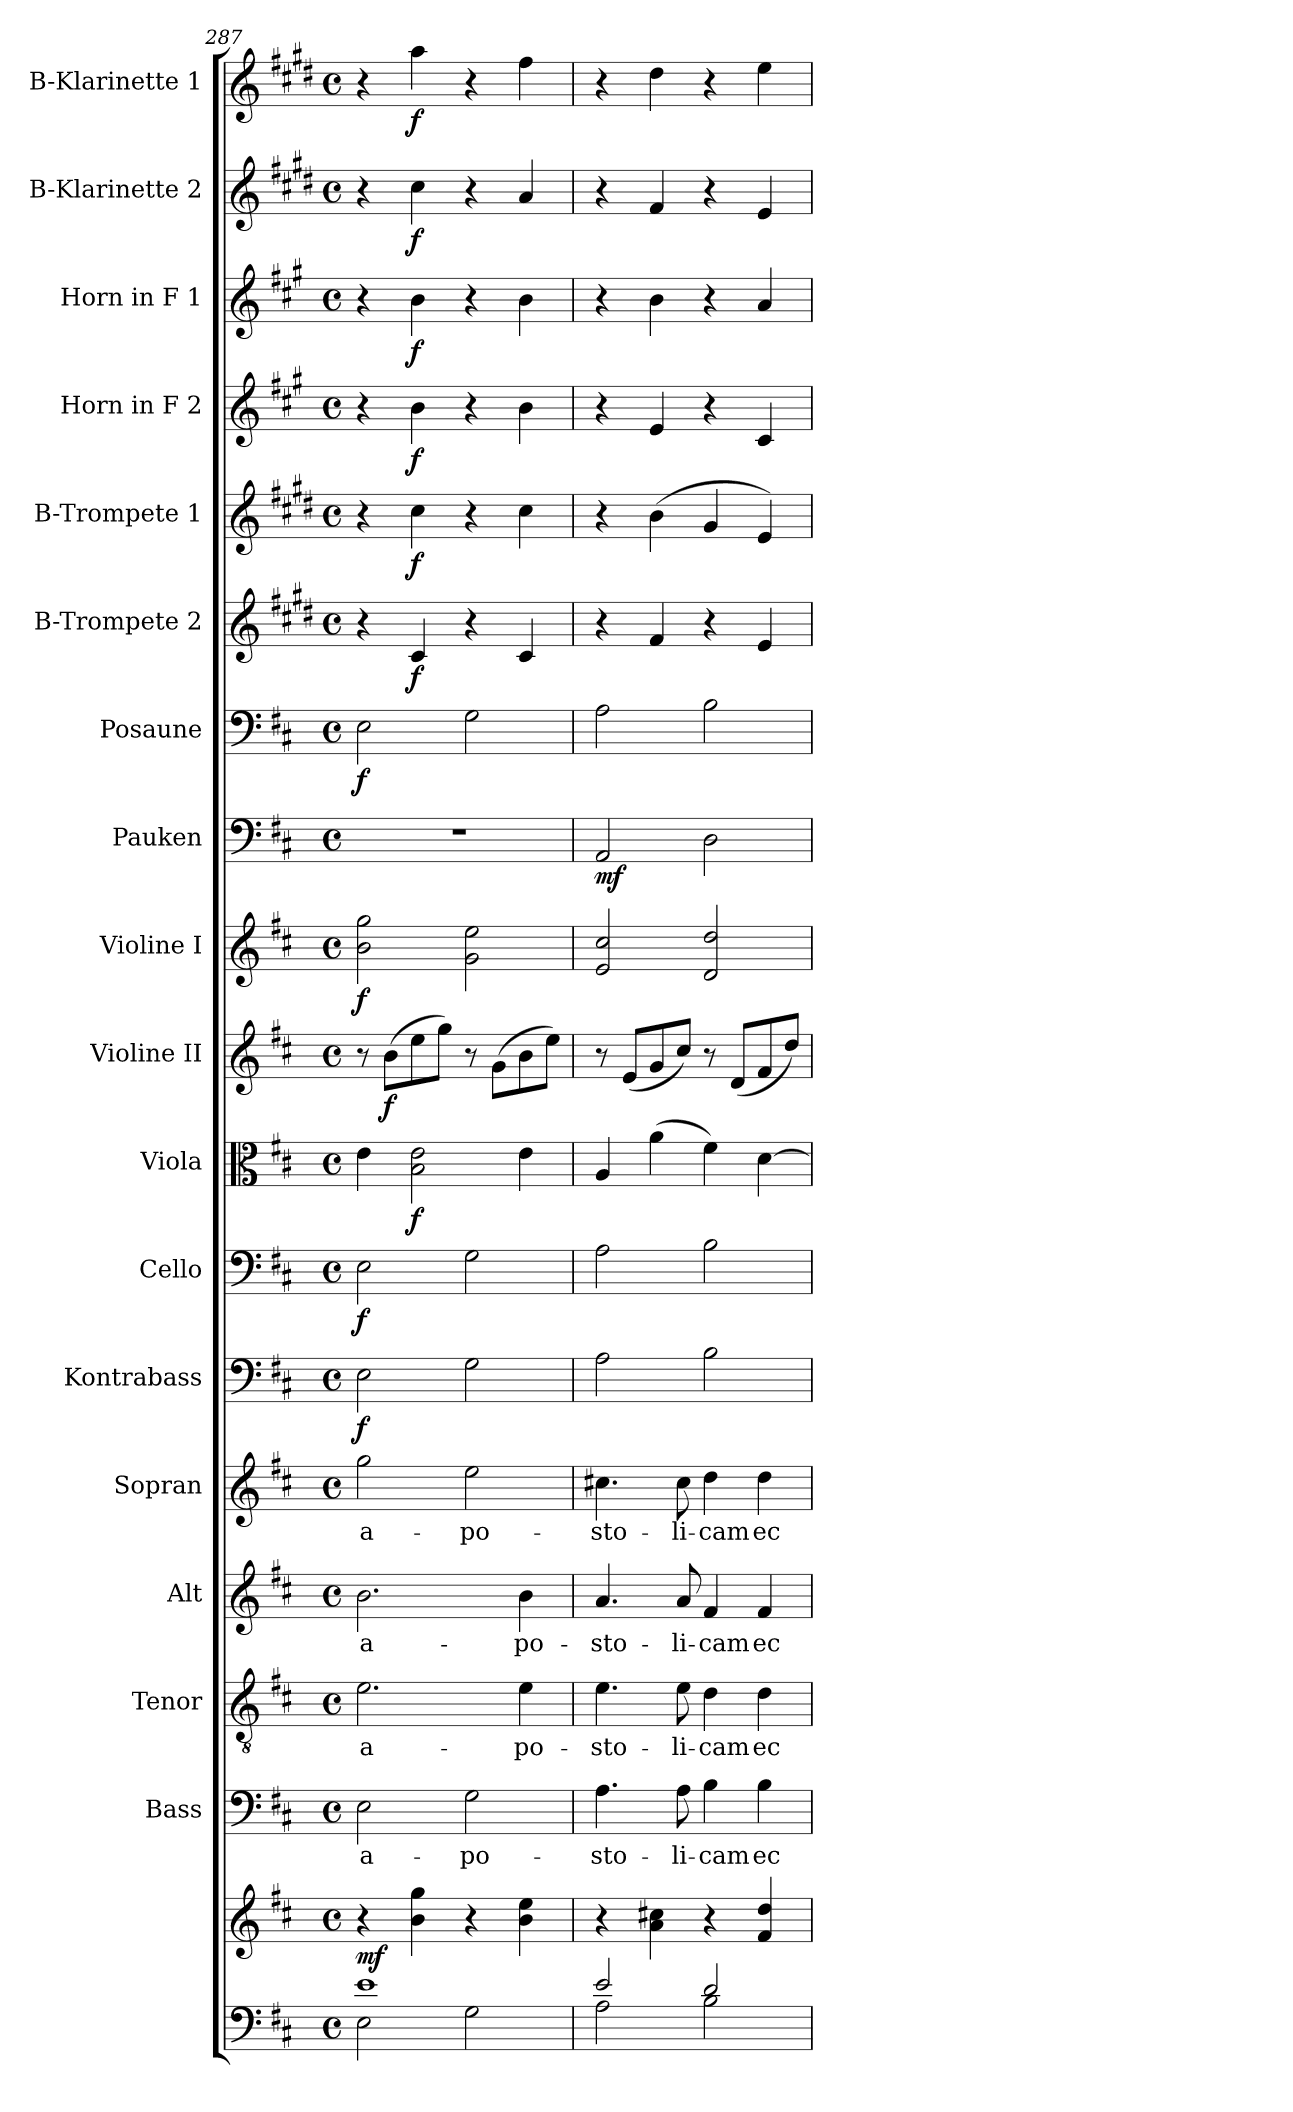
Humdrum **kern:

**kern	**kern	**dynam	**kern	**text	**kern	**text	**kern	**text	**kern	**text	**kern	**dynam	**kern	**dynam	**kern	**dynam	**kern	**dynam	**kern	**dynam	**kern	**dynam	**kern	**dynam	**kern	**dynam	**kern	**dynam	**kern	**dynam	**kern	**dynam	**kern	**dynam	**kern	**dynam
*part18	*part18	*part18	*part17	*part17	*part16	*part16	*part15	*part15	*part14	*part14	*part13	*part13	*part12	*part12	*part11	*part11	*part10	*part10	*part9	*part9	*part8	*part8	*part7	*part7	*part6	*part6	*part5	*part5	*part4	*part4	*part3	*part3	*part2	*part2	*part1	*part1
*staff19	*staff18	*staff18/19	*staff17	*staff17	*staff16	*staff16	*staff15	*staff15	*staff14	*staff14	*staff13	*staff13	*staff12	*staff12	*staff11	*staff11	*staff10	*staff10	*staff9	*staff9	*staff8	*staff8	*staff7	*staff7	*staff6	*staff6	*staff5	*staff5	*staff4	*staff4	*staff3	*staff3	*staff2	*staff2	*staff1	*staff1
*	*	*	*I"Bass	*	*I"Tenor	*	*I"Alt	*	*I"Sopran	*	*I"Kontrabass	*	*I"Cello	*	*I"Viola	*	*I"Violine II	*	*I"Violine I	*	*I"Pauken	*	*I"Posaune	*	*I"B-Trompete 2	*	*I"B-Trompete 1	*	*I"Horn in F 2	*	*I"Horn in F 1	*	*I"B-Klarinette 2	*	*I"B-Klarinette 1	*
*	*	*	*I'B.	*	*I'T.	*	*I'A.	*	*I'S.	*	*I'Kb.	*	*	*	*I'Vla.	*	*I'Vl. II	*	*I'Vl. I	*	*I'Pk.	*	*I'Pos.	*	*I'B Trp. 2	*	*I'B Trp. 1	*	*	*	*	*	*I'B Kl. 2	*	*I'B Kl. 1	*
!!LO:PB:g=z
*clefF4	*clefG2	*	*clefF4	*	*clefGv2	*	*clefG2	*	*clefG2	*	*clefF4	*	*clefF4	*	*clefC3	*	*clefG2	*	*clefG2	*	*clefF4	*	*clefF4	*	*clefG2	*	*clefG2	*	*clefG2	*	*clefG2	*	*clefG2	*	*clefG2	*
*	*	*	*	*	*	*	*	*	*	*	*ITrd7c12	*	*	*	*	*	*	*	*	*	*	*	*	*	*ITrd1c2	*	*ITrd1c2	*	*ITrd4c7	*	*ITrd4c7	*	*ITrd1c2	*	*ITrd1c2	*
*k[f#c#]	*k[f#c#]	*	*k[f#c#]	*	*k[f#c#]	*	*k[f#c#]	*	*k[f#c#]	*	*k[f#c#]	*	*k[f#c#]	*	*k[f#c#]	*	*k[f#c#]	*	*k[f#c#]	*	*k[f#c#]	*	*k[f#c#]	*	*k[f#c#]	*	*k[f#c#]	*	*k[f#c#]	*	*k[f#c#]	*	*k[f#c#]	*	*k[f#c#]	*
*D:	*D:	*	*D:	*	*D:	*	*D:	*	*D:	*	*D:	*	*D:	*	*D:	*	*D:	*	*D:	*	*D:	*	*D:	*	*D:	*	*D:	*	*D:	*	*D:	*	*D:	*	*D:	*
*M4/4	*M4/4	*	*M4/4	*	*M4/4	*	*M4/4	*	*M4/4	*	*M4/4	*	*M4/4	*	*M4/4	*	*M4/4	*	*M4/4	*	*M4/4	*	*M4/4	*	*M4/4	*	*M4/4	*	*M4/4	*	*M4/4	*	*M4/4	*	*M4/4	*
*met(c)	*met(c)	*	*met(c)	*	*met(c)	*	*met(c)	*	*met(c)	*	*met(c)	*	*met(c)	*	*met(c)	*	*met(c)	*	*met(c)	*	*met(c)	*	*met(c)	*	*met(c)	*	*met(c)	*	*met(c)	*	*met(c)	*	*met(c)	*	*met(c)	*
=287	=287	=287	=287	=287	=287	=287	=287	=287	=287	=287	=287	=287	=287	=287	=287	=287	=287	=287	=287	=287	=287	=287	=287	=287	=287	=287	=287	=287	=287	=287	=287	=287	=287	=287	=287	=287
*^	*	*	*	*	*	*	*	*	*	*	*	*	*	*	*	*	*	*	*	*	*	*	*	*	*	*	*	*	*	*	*	*	*	*	*	*
!	!	!	!LO:DY:b	!	!LO:LY:b	!	!LO:LY:b	!	!LO:LY:b	!	!LO:LY:b	!	!LO:DY:b	!	!LO:DY:b	!	!	!	!	!	!LO:DY:b	!	!	!	!LO:DY:b	!	!	!	!	!	!	!	!	!	!	!	!
1e	2E\	4r	mf	2E\	a-	2.e\	a-	2.b\	a-	2gg\	a-	2EE\	f	2E\	f	4e\	.	8r	.	2b\ 2gg\	f	1r	.	2E\	f	4r	.	4r	.	4r	.	4r	.	4r	.	4r	.
!	!	!	!	!	!	!	!	!	!	!	!	!	!	!	!	!	!	!	!LO:DY:b	!	!	!	!	!	!	!	!	!	!	!	!	!	!	!	!	!	!
.	.	.	.	.	.	.	.	.	.	.	.	.	.	.	.	.	.	(>8b\L	f	.	.	.	.	.	.	.	.	.	.	.	.	.	.	.	.	.	.
!	!	!	!	!	!	!	!	!	!	!	!	!	!	!	!	!	!LO:DY:b	!	!	!	!	!	!	!	!	!	!LO:DY:b	!	!LO:DY:b	!	!LO:DY:b	!	!LO:DY:b	!	!LO:DY:b	!	!LO:DY:b
.	.	4b\ 4gg\	.	.	.	.	.	.	.	.	.	.	.	.	.	2B\ 2e\	f	8ee\	.	.	.	.	.	.	.	4B/	f	4b\	f	4e\	f	4e\	f	4b\	f	4gg\	f
.	.	.	.	.	.	.	.	.	.	.	.	.	.	.	.	.	.	8gg\J)	.	.	.	.	.	.	.	.	.	.	.	.	.	.	.	.	.	.	.
!	!	!	!	!	!LO:LY:b	!	!	!	!	!	!LO:LY:b	!	!	!	!	!	!	!	!	!	!	!	!	!	!	!	!	!	!	!	!	!	!	!	!	!	!
.	2G\	4r	.	2G\	-po-	.	.	.	.	2ee\	-po-	2GG\	.	2G\	.	.	.	8r	.	2g\ 2ee\	.	.	.	2G\	.	4r	.	4r	.	4r	.	4r	.	4r	.	4r	.
.	.	.	.	.	.	.	.	.	.	.	.	.	.	.	.	.	.	(>8g\L	.	.	.	.	.	.	.	.	.	.	.	.	.	.	.	.	.	.	.
!	!	!	!	!	!	!	!LO:LY:b	!	!LO:LY:b	!	!	!	!	!	!	!	!	!	!	!	!	!	!	!	!	!	!	!	!	!	!	!	!	!	!	!	!
.	.	4b\ 4ee\	.	.	.	4e\	-po-	4b\	-po-	.	.	.	.	.	.	4e\	.	8b\	.	.	.	.	.	.	.	4B/	.	4b\	.	4e\	.	4e\	.	4g/	.	4ee\	.
.	.	.	.	.	.	.	.	.	.	.	.	.	.	.	.	.	.	8ee\J)	.	.	.	.	.	.	.	.	.	.	.	.	.	.	.	.	.	.	.
=288	=288	=288	=288	=288	=288	=288	=288	=288	=288	=288	=288	=288	=288	=288	=288	=288	=288	=288	=288	=288	=288	=288	=288	=288	=288	=288	=288	=288	=288	=288	=288	=288	=288	=288	=288	=288	=288
!	!	!	!	!	!LO:LY:b	!	!LO:LY:b	!	!LO:LY:b	!	!LO:LY:b	!	!	!	!	!	!	!	!	!	!	!	!LO:DY:b	!	!	!	!	!	!	!	!	!	!	!	!	!	!
2e/	2A\	4r	.	4.A\	-sto-	4.e\	-sto-	4.a/	-sto-	4.cc#X\	-sto-	2AA\	.	2A\	.	4A/	.	8r	.	2e/ 2cc#/	.	2AA/	mf	2A\	.	4r	.	4r	.	4r	.	4r	.	4r	.	4r	.
.	.	.	.	.	.	.	.	.	.	.	.	.	.	.	.	.	.	(<8e/L	.	.	.	.	.	.	.	.	.	.	.	.	.	.	.	.	.	.	.
.	.	4a\ 4cc#X\	.	.	.	.	.	.	.	.	.	.	.	.	.	(>4a\	.	8g/	.	.	.	.	.	.	.	4e/	.	(>4a\	.	4A/	.	4e\	.	4e/	.	4cc#\	.
!	!	!	!	!	!LO:LY:b	!	!LO:LY:b	!	!LO:LY:b	!	!LO:LY:b	!	!	!	!	!	!	!	!	!	!	!	!	!	!	!	!	!	!	!	!	!	!	!	!	!	!
.	.	.	.	8A\	-li-	8e\	-li-	8a/	-li-	8cc#\	-li-	.	.	.	.	.	.	8cc#/J)	.	.	.	.	.	.	.	.	.	.	.	.	.	.	.	.	.	.	.
!	!	!	!	!	!LO:LY:b	!	!LO:LY:b	!	!LO:LY:b	!	!LO:LY:b	!	!	!	!	!	!	!	!	!	!	!	!	!	!	!	!	!	!	!	!	!	!	!	!	!	!
2d/	2B\	4r	.	4B\	-cam	4d\	-cam	4f#/	-cam	4dd\	-cam	2BB\	.	2B\	.	4f#\)	.	8r	.	2d/ 2dd/	.	2D\	.	2B\	.	4r	.	4f#/	.	4r	.	4r	.	4r	.	4r	.
.	.	.	.	.	.	.	.	.	.	.	.	.	.	.	.	.	.	(<8d/L	.	.	.	.	.	.	.	.	.	.	.	.	.	.	.	.	.	.	.
!	!	!	!	!	!LO:LY:b	!	!LO:LY:b	!	!LO:LY:b	!	!LO:LY:b	!	!	!	!	!	!	!	!	!	!	!	!	!	!	!	!	!	!	!	!	!	!	!	!	!	!
.	.	4f#/ 4dd/	.	4B\	ec-	4d\	ec-	4f#/	ec-	4dd\	ec-	.	.	.	.	[4d\	.	8f#/	.	.	.	.	.	.	.	4d/	.	4d/)	.	4F#/	.	4d/	.	4d/	.	4dd\	.
.	.	.	.	.	.	.	.	.	.	.	.	.	.	.	.	.	.	8dd/J)	.	.	.	.	.	.	.	.	.	.	.	.	.	.	.	.	.	.	.
*v	*v	*	*	*	*	*	*	*	*	*	*	*	*	*	*	*	*	*	*	*	*	*	*	*	*	*	*	*	*	*	*	*	*	*	*	*	*
=	=	=	=	=	=	=	=	=	=	=	=	=	=	=	=	=	=	=	=	=	=	=	=	=	=	=	=	=	=	=	=	=	=	=	=	=
*-	*-	*-	*-	*-	*-	*-	*-	*-	*-	*-	*-	*-	*-	*-	*-	*-	*-	*-	*-	*-	*-	*-	*-	*-	*-	*-	*-	*-	*-	*-	*-	*-	*-	*-	*-	*-
